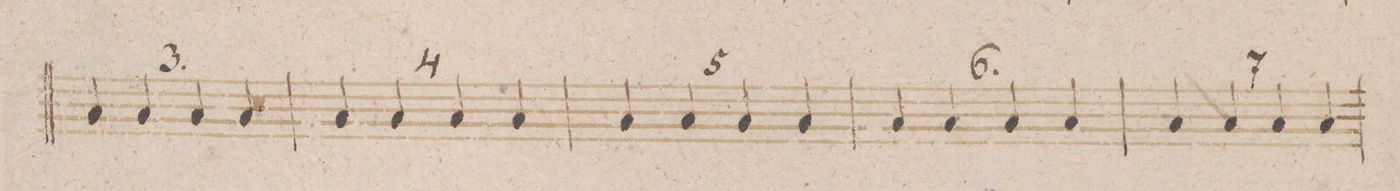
**kern	**dynam
*I"Fagotto 2do	*
*clefF4	*
*k[b-]	*
*met(c)	*
*M4/4	*
4C/	.
4C/	.
4C/	.
4C/	.
=186	=186
4C/	.
4C/	.
4C/	.
4C/	.
=187	=187
4C/	.
4C/	.
4C/	.
4C/	.
=188	=188
4C/	.
4C/	.
4C/	.
4C/	.
=189	=189
4C/	.
4C/	.
4C/	.
4C/	.
=190	=190
*-	*-
